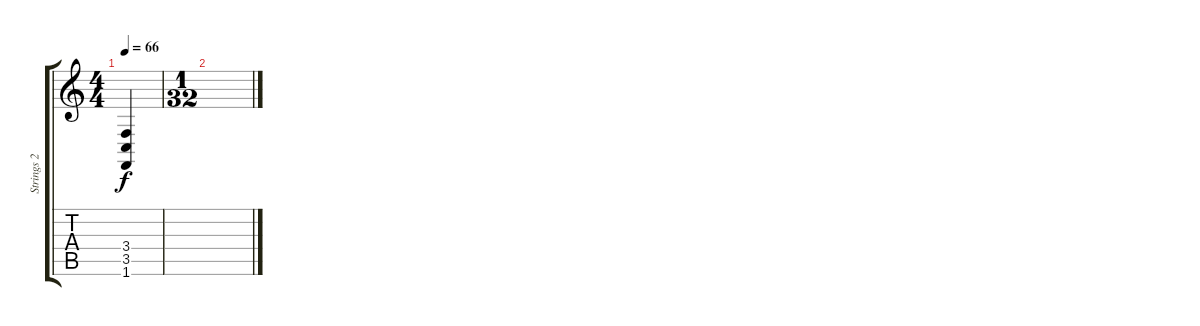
\track ("Strings 2" "Strings 2") {instrument stringensemble2}
\staff {score tabs}
\tuning (E4 B3 G3 D3 A2 E2) {hide}
\ts (4 4)
\tempo 66
\clef g2
\ks c
(3.4 3.5 1.6).4{dy f} |
\ts (1 32)
